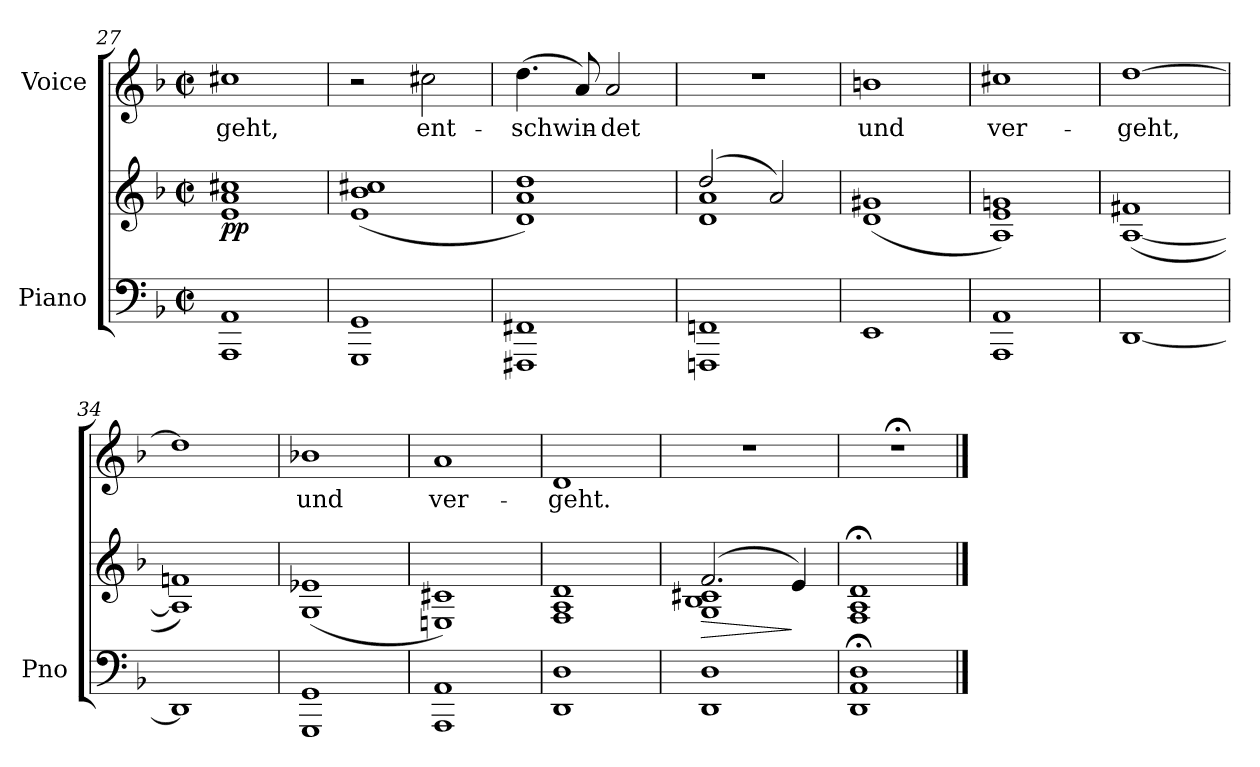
**kern	**kern	**dynam	**kern	**text
*part2	*part2	*part2	*part1	*part1
*staff3	*staff2	*staff2/3	*staff1	*staff1
*I"Piano	*	*	*I"Voice	*
*I'Pno	*	*	*	*
*clefF4	*clefG2	*	*clefG2	*
*k[b-]	*k[b-]	*	*k[b-]	*
*M2/2	*M2/2	*	*M2/2	*
*met(c|)	*met(c|)	*	*met(c|)	*
=27	=27	=27	=27	=27
!	!	!LO:DY:b	!	!
1AAA 1AA	1e 1a 1cc#X	pp	1cc#X	-geht,
=28	=28	=28	=28	=28
1GGG 1GG	(1e 1b- 1cc#X	.	2r	.
.	.	.	2cc#X\	ent-
=29	=29	=29	=29	=29
1FFF#X 1FF#X	1d 1a 1dd)	.	(4.dd\	-schwin-
.	.	.	8a/)	.
.	.	.	2a/	-det
=30	=30	=30	=30	=30
*	*^	*	*	*
1FFFn 1FFn	(2dd/	1d 1a	.	1r	.
.	2a/)	.	.	.	.
*	*v	*v	*	*	*
=31	=31	=31	=31	=31
1EE	(>1d 1g#X	.	1bn	und
=32	=32	=32	=32	=32
1AAA 1AA	1A 1e 1gn)	.	1cc#X	ver-
=33	=33	=33	=33	=33
[<1DD	(>[1A 1f#X	.	[1dd	-geht,
=34	=34	=34	=34	=34
1DD]	1A] 1fn)	.	1dd]	.
=35	=35	=35	=35	=35
1GGG 1GG	(1G 1e-X	.	1b-X	und
=36	=36	=36	=36	=36
1AAA 1AA	1En 1c#X)	.	1a	ver-
=37	=37	=37	=37	=37
1DD 1D	1F 1A 1d	.	1d	-geht.
=38	=38	=38	=38	=38
!	!	!LO:HP:b	!	!
*	*^	*	*	*
1DD 1D	(2.f/	1G 1B- 1c#X	>	1r	.
.	4e/)	.	]	.	.
*	*v	*v	*	*	*
=39	=39	=39	=39	=39
1DD;< 1AA;< 1D;<	1F;< 1A;< 1d;<	.	1r;<	.
==	==	==	==	==
*-	*-	*-	*-	*-
